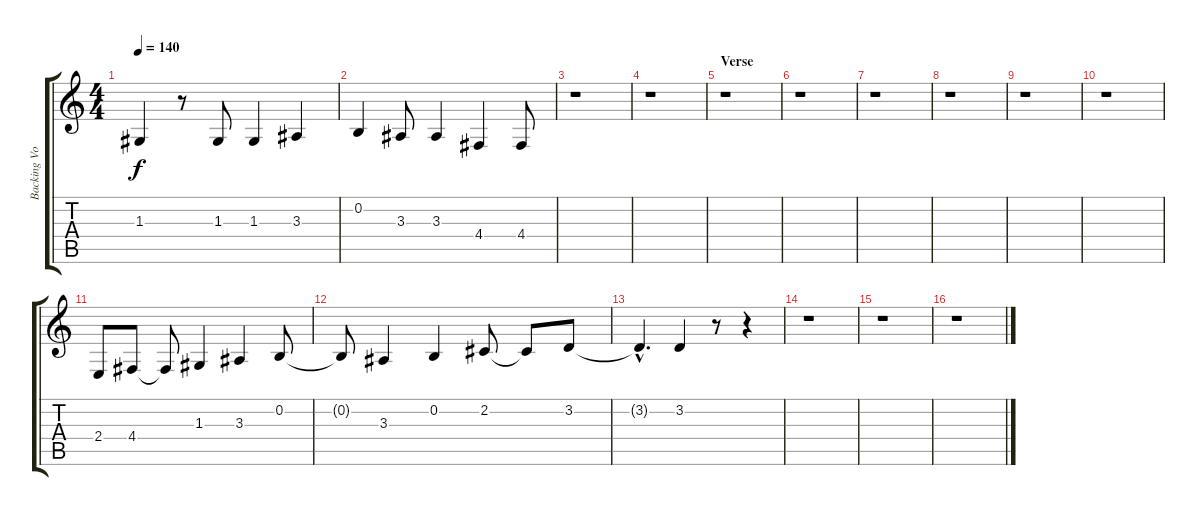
\track ("Backing Vox" "Backing Vo") {instrument tenorsax}
\staff {score tabs}
\tuning (E4 B3 G3 D3 A2 E2) {hide}
\ts (4 4)
\tempo 140
\clef g2
\ks c
1.3{t}.4{dy f} r.8 1.3.8 1.3.4 3.3.4 |
0.2.4 3.3.8 3.3.4 4.4.4 4.4.8 |
r.1 |
r.1 |
\section ("" "Verse")
r.1 |
r.1 |
r.1 |
r.1 |
r.1 |
r.1 |
2.4.8 4.4.8 4.4{t}.8 1.3.4 3.3.4 0.2.8 |
0.2{t}.8 3.3.4 0.2.4 2.2.8 2.2{t}.8 3.2.8 |
3.2{hac t}.4{d} 3.2.4 r.8 r.4 |
r.1 |
r.1 |
r.1
